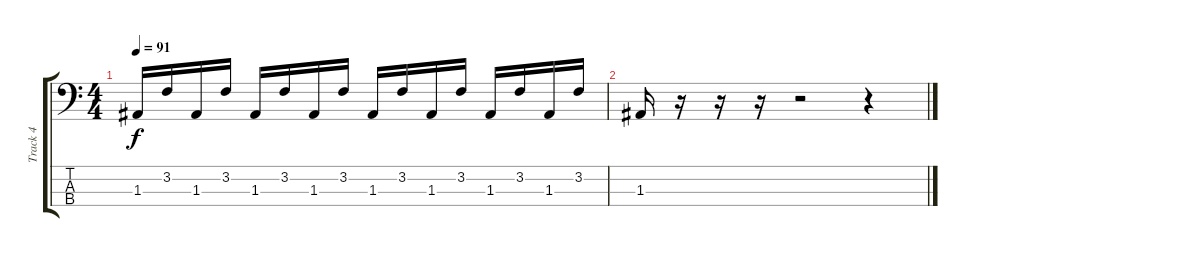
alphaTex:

\track ("Track 4" "Track 4") {instrument electricbassfinger}
\staff {score tabs}
\tuning (G2 D2 A1 E1) {hide}
\ts (4 4)
\tempo 91
\clef f4
\ks c
1.3.16{dy f} 3.2.16 1.3.16 3.2.16 1.3.16 3.2.16 1.3.16 3.2.16 1.3.16 3.2.16 1.3.16 3.2.16 1.3.16 3.2.16 1.3.16 3.2.16 |
1.3.16 r.16 r.16 r.16 r.2 r.4
